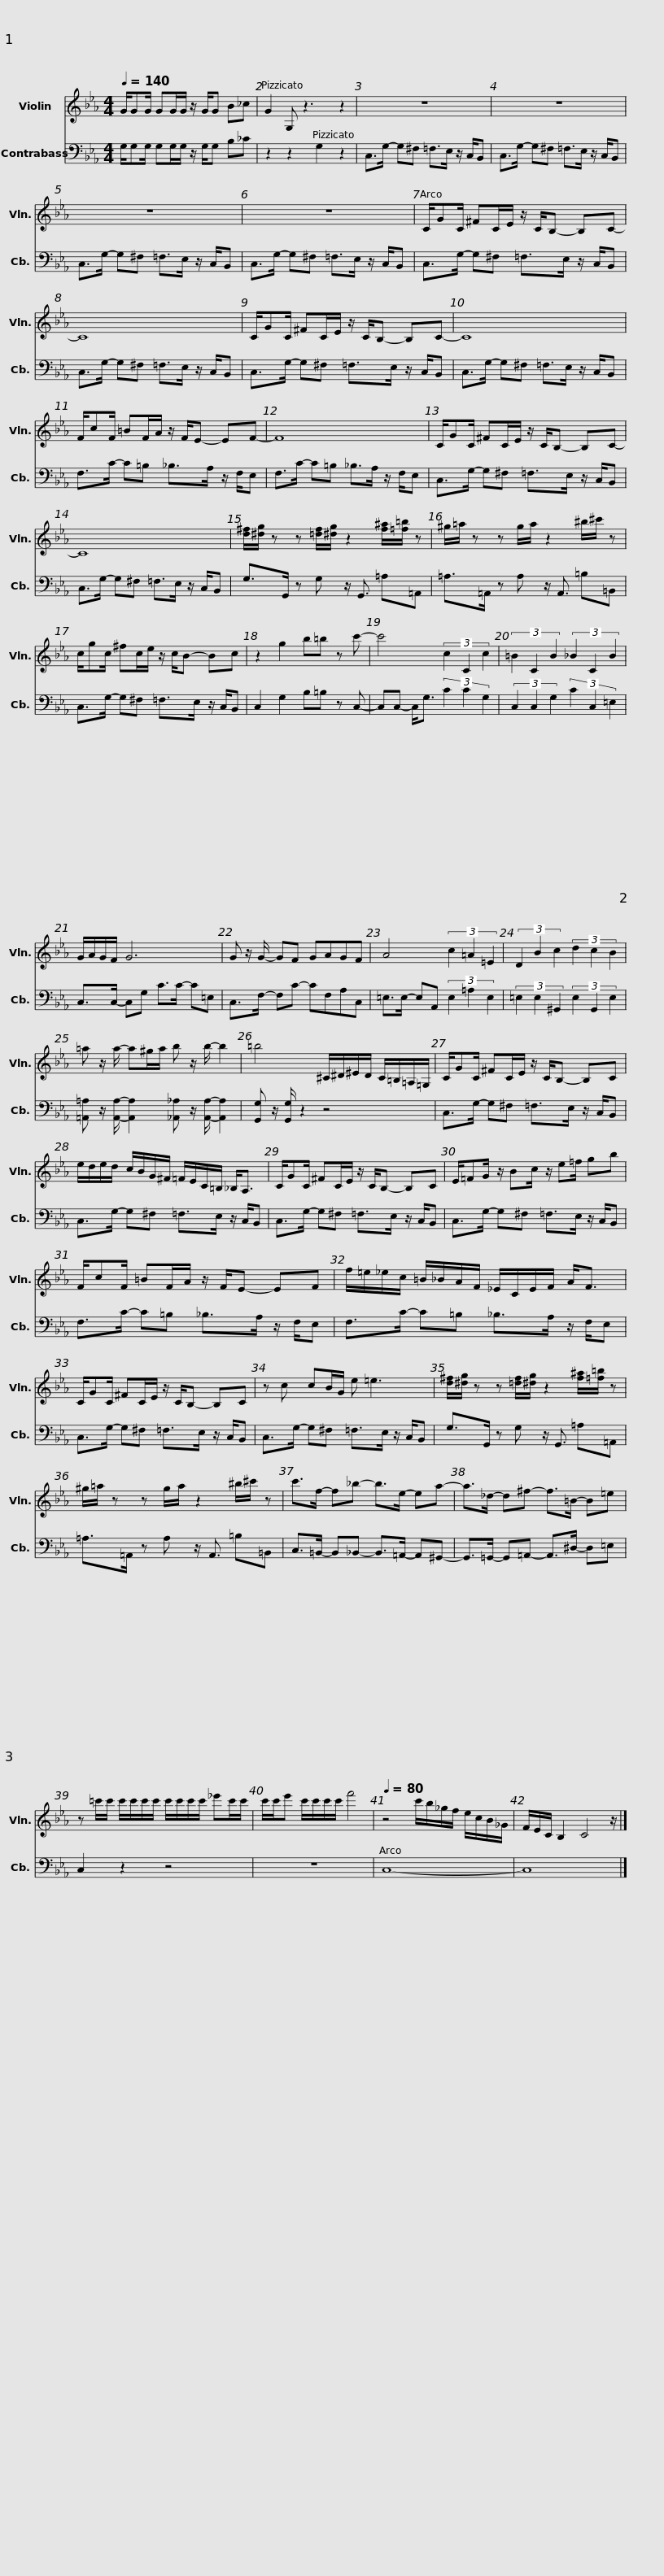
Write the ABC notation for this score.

X:1
%%score 1 2
L:1/8
Q:1/4=140
M:4/4
I:linebreak $
K:Eb
V:1 treble
V:2 bass transpose=-12
V:1
 G/GG/ GG/G/ z/ G/G B_c | G2 G, z3 z2 | z8 | z8 |$ z8 | %5
 z8 | C/GC/ ^FC/E/ z/ C/B,- B,C- |$ C8 | C/GC/ ^FC/E/ z/ C/B,- B,C- | C8 |$ %10
 F/cF/ =BF/A/ z/ F/E- EF- | F8 | C/GC/ ^FC/E/ z/ C/B,- B,C- |$ C8 | [d^f]/[^dg]/ z z [=df]/[^dg]/ z2 [f^a]/[=f=b]/ z | %15
 ^g/=a/ z z g/a/ z2 ^b/^c'/ z |$ c/gc/ ^fc/e/ z/ c/B- Bc | z2 g2 b=b z c'- | c'4 (3c2 C2 c2 | (3=B2 C2 B2 (3_B2 C2 B2 |$ %20
 G/A/G/F/ G6 | G z/ G/- GF GAGF | A4 (3c2 =A2 =E2 | (3D2 B2 c2 (3d2 c2 B2 |$ =a z/ a/- a^g/a/ b z/ b/- b2 | %25
 =b4 ^C/^D/^E/D/ C/=B,/=A,/=G,/ |$ C/GC/ ^FC/E/ z/ C/B,- B,C | e/d/e/d/ c/B/G/^F/ =F/E/C/=B,/ _B,<A, |$ C/GC/ ^FC/E/ z/ C/B,- B,C | E/=FG/ z/ Bc/ z/ e=f/ gb | %30
 F/cF/ =BF/A/ z/ F/E- EF |$ f/=e/_e/c/ =B/_B/A/F/ _E/C/E/F/ A<F | C/GC/ ^FC/E/ z/ C/B,- B,C |$ z c cB/G/ e =e3 | [d^f]/[^dg]/ z z [=df]/[^dg]/ z2 [f^a]/[=f=b]/ z | %35
 ^g/=a/ z z g/a/ z2 ^b/^c'/ z |$ c'>f- f_b- b>e- ea- | a>_d- d^f- f>=B- B=e | z =c'/c'/ c'/c'/c'/c'/ c'/c'/c'/c'/ _e'c'/c'/ |$ c'/c'/e' c'/c'/c'/c'/ f'4 | %40
[Q:1/4=80] z4 c'/b/_g/f/ e/c/B/_G/ | F/E/C/ B,2 C4 z/ |] %42
V:2
 G,/G,G,/ G,G,/G,/ z/ G,/G, B,_C | z2 z2 G,2 z2 | C,>G,- G,^F, =F,>E, z/ C,/B,, | C,>G,- G,^F, =F,>E, z/ C,/B,, |$ C,>G,- G,^F, =F,>E, z/ C,/B,, | %5
 C,>G,- G,^F, =F,>E, z/ C,/B,, | C,>G,- G,^F, =F,>E, z/ C,/B,, |$ C,>G,- G,^F, =F,>E, z/ C,/B,, | C,>G,- G,^F, =F,>E, z/ C,/B,, | C,>G,- G,^F, =F,>E, z/ C,/B,, |$ %10
 F,>C- C=B, _B,>A, z/ F,/E, | F,>C- C=B, _B,>A, z/ F,/E, | C,>G,- G,^F, =F,>E, z/ C,/B,, |$ C,>G,- G,^F, =F,>E, z/ C,/B,, | G,>G,, z G, z/ G,,3/2 =A,=A,, | %15
 =A,>=A,, z A, z/ A,,3/2 =B,=B,, |$ C,>G,- G,^F, =F,>E, z/ C,/B,, | C,2 G,2 B,=B, z C,- | C,C,- C,<G, (3C2 C2 G,2 | (3C,2 C,2 G,2 (3C2 C,2 =E,2 |$ %20
 C,>C,- C,G, C>C- C=E, | C,>F,- F,C- CF,A,C, | =E,>E,- E,A,, (3E,2 =A,2 E,2 | (3=E,2 E,2 ^G,,2 (3E,2 G,,2 E,2 |$ [=A,,=A,] z/ [A,,A,]/- [A,,A,]2 [_A,,_A,] z/ [A,,A,]/- [A,,A,]2 | %25
 [G,,G,] z/ [G,,G,]/ z2 z4 |$ C,>G,- G,^F, =F,>E, z/ C,/B,, | C,>G,- G,^F, =F,>E, z/ C,/B,, |$ C,>G,- G,^F, =F,>E, z/ C,/B,, | C,>G,- G,^F, =F,>E, z/ C,/B,, | %30
 F,>C- C=B, _B,>A, z/ F,/E, |$ F,>C- C=B, _B,>A, z/ F,/E, | C,>G,- G,^F, =F,>E, z/ C,/B,, |$ C,>G,- G,^F, =F,>E, z/ C,/B,, | G,>G,, z G, z/ G,,3/2 =A,=A,, | %35
 =A,>=A,, z A, z/ A,,3/2 =B,=B,, |$ C,>=B,,- B,,_B,,- B,,>=A,,- A,,^G,,- | G,,>=G,,- G,,=A,,- A,,>^D,- D,=E, | C,2 z2 z4 |$ z8 | %40
 C,8- | C,8 |] %42
